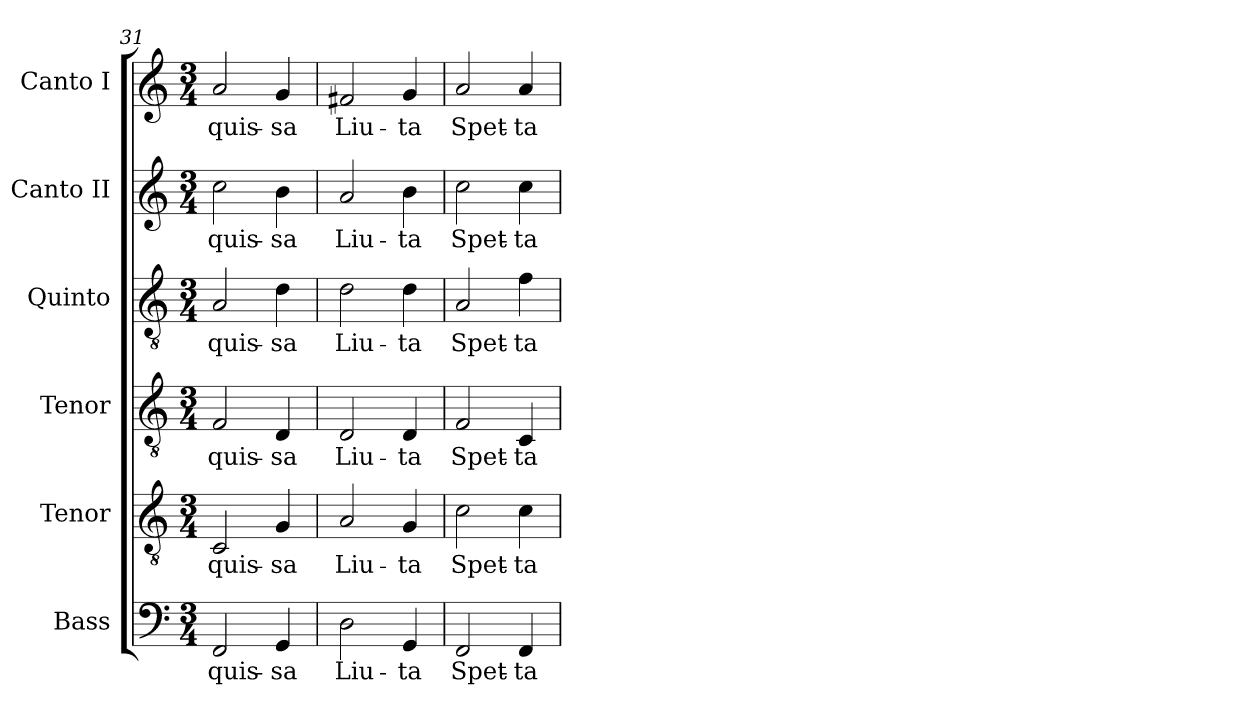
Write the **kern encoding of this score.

**kern	**text	**kern	**text	**kern	**text	**kern	**text	**kern	**text	**kern	**text
*part6	*part6	*part5	*part5	*part4	*part4	*part3	*part3	*part2	*part2	*part1	*part1
*staff6	*staff6	*staff5	*staff5	*staff4	*staff4	*staff3	*staff3	*staff2	*staff2	*staff1	*staff1
*I"Bass	*	*I"Tenor	*	*I"Tenor	*	*I"Quinto	*	*I"Canto II	*	*I"Canto I	*
*I'B.	*	*I'T.	*	*I'T.	*	*I'T.	*	*	*	*	*
*clefF4	*	*clefGv2	*	*clefGv2	*	*clefGv2	*	*clefG2	*	*clefG2	*
*	*	*ITrd7c12	*	*ITrd7c12	*	*ITrd7c12	*	*	*	*	*
*k[]	*	*k[]	*	*k[]	*	*k[]	*	*k[]	*	*k[]	*
*C:	*	*C:	*	*C:	*	*C:	*	*C:	*	*C:	*
*M3/4	*	*M3/4	*	*M3/4	*	*M3/4	*	*M3/4	*	*M3/4	*
=31	=31	=31	=31	=31	=31	=31	=31	=31	=31	=31	=31
!	!LO:LY:b:color=#000000	!	!	!	!	!	!	!	!	!	!
!	!	!	!LO:LY:b:color=#000000	!	!	!	!	!	!	!	!
!	!	!	!	!	!LO:LY:b:color=#000000	!	!	!	!	!	!
!	!	!	!	!	!	!	!LO:LY:b:color=#000000	!	!	!	!
!	!	!	!	!	!	!	!	!	!LO:LY:b:color=#000000	!	!
!	!	!	!	!	!	!	!	!	!	!	!LO:LY:b:color=#000000
2FFi/	quis-	2CCi/	quis-	2FFi/	quis-	2AAi/	quis-	2cci\	quis-	2ai/	quis-
!	!LO:LY:b:color=#000000	!	!	!	!	!	!	!	!	!	!
!	!	!	!LO:LY:b:color=#000000	!	!	!	!	!	!	!	!
!	!	!	!	!	!LO:LY:b:color=#000000	!	!	!	!	!	!
!	!	!	!	!	!	!	!LO:LY:b:color=#000000	!	!	!	!
!	!	!	!	!	!	!	!	!	!LO:LY:b:color=#000000	!	!
!	!	!	!	!	!	!	!	!	!	!	!LO:LY:b:color=#000000
4GGi/	-sa	4GGi/	-sa	4DDi/	-sa	4Di\	-sa	4bi\	-sa	4gi/	-sa
=32	=32	=32	=32	=32	=32	=32	=32	=32	=32	=32	=32
!	!LO:LY:b:color=#000000	!	!	!	!	!	!	!	!	!	!
!	!	!	!LO:LY:b:color=#000000	!	!	!	!	!	!	!	!
!	!	!	!	!	!LO:LY:b:color=#000000	!	!	!	!	!	!
!	!	!	!	!	!	!	!LO:LY:b:color=#000000	!	!	!	!
!	!	!	!	!	!	!	!	!	!LO:LY:b:color=#000000	!	!
!	!	!	!	!	!	!	!	!	!	!	!LO:LY:b:color=#000000
2Di\	Liu-	2AAi/	Liu-	2DDi/	Liu-	2Di\	Liu-	2ai/	Liu-	2f#Xi/	Liu-
!	!LO:LY:b:color=#000000	!	!	!	!	!	!	!	!	!	!
!	!	!	!LO:LY:b:color=#000000	!	!	!	!	!	!	!	!
!	!	!	!	!	!LO:LY:b:color=#000000	!	!	!	!	!	!
!	!	!	!	!	!	!	!LO:LY:b:color=#000000	!	!	!	!
!	!	!	!	!	!	!	!	!	!LO:LY:b:color=#000000	!	!
!	!	!	!	!	!	!	!	!	!	!	!LO:LY:b:color=#000000
4GGi/	-ta	4GGi/	-ta	4DDi/	-ta	4Di\	-ta	4bi\	-ta	4gi/	-ta
=33	=33	=33	=33	=33	=33	=33	=33	=33	=33	=33	=33
!	!LO:LY:b:color=#000000	!	!	!	!	!	!	!	!	!	!
!	!	!	!LO:LY:b:color=#000000	!	!	!	!	!	!	!	!
!	!	!	!	!	!LO:LY:b:color=#000000	!	!	!	!	!	!
!	!	!	!	!	!	!	!LO:LY:b:color=#000000	!	!	!	!
!	!	!	!	!	!	!	!	!	!LO:LY:b:color=#000000	!	!
!	!	!	!	!	!	!	!	!	!	!	!LO:LY:b:color=#000000
2FFi/	Spet-	2Ci\	Spet-	2FFi/	Spet-	2AAi/	Spet-	2cci\	Spet-	2ai/	Spet-
!	!LO:LY:b:color=#000000	!	!	!	!	!	!	!	!	!	!
!	!	!	!LO:LY:b:color=#000000	!	!	!	!	!	!	!	!
!	!	!	!	!	!LO:LY:b:color=#000000	!	!	!	!	!	!
!	!	!	!	!	!	!	!LO:LY:b:color=#000000	!	!	!	!
!	!	!	!	!	!	!	!	!	!LO:LY:b:color=#000000	!	!
!	!	!	!	!	!	!	!	!	!	!	!LO:LY:b:color=#000000
4FFi/	-ta	4Ci\	-ta	4CCi/	-ta	4Fi\	-ta	4cci\	-ta	4ai/	-ta
=	=	=	=	=	=	=	=	=	=	=	=
*-	*-	*-	*-	*-	*-	*-	*-	*-	*-	*-	*-
